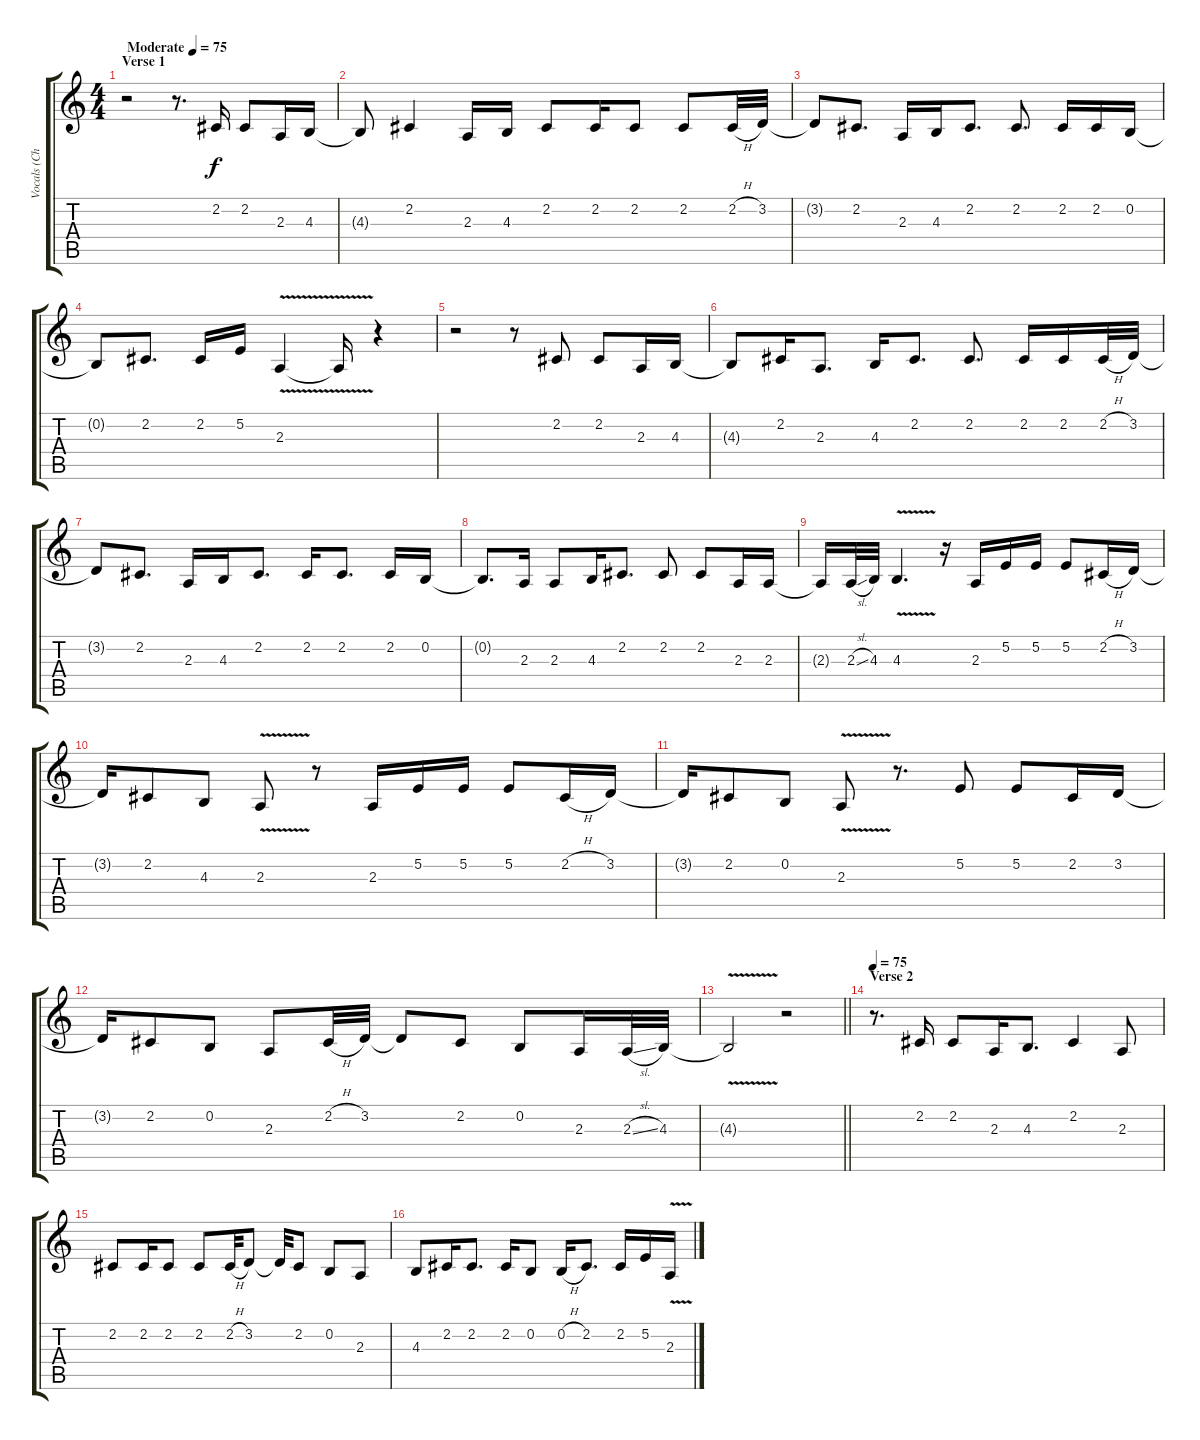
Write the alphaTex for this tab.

\track ("Vocals (Chito)" "Vocals (Ch") {instrument lead2sawtooth}
\staff {score tabs}
\tuning (E4 B3 G3 D3 A2 E2) {hide}
\ts (4 4)
\section ("" "Verse 1")
\tempo (75 "Moderate")
\tempo 73
\tempo (75 "Moderate")
\clef g2
\ks c
r.2{dy f instrument lead2sawtooth} r.8{d} 2.2.16 2.2.8 2.3.16 4.3.16 |
4.3{t}.8 2.2.4 2.3.16 4.3.16 2.2.8 2.2.16 2.2.8 2.2.8 2.2{h}.32 3.2.32 |
3.2{t}.8 2.2.8{d} 2.3.16 4.3.16 2.2.8{d} 2.2.8{d} 2.2.16 2.2.16 0.2.16 |
0.2{t}.8 2.2.8{d} 2.2.16 5.2.16 2.3{v}.4 2.3{t}.16 r.4 |
r.2 r.8 2.2.8 2.2.8 2.3.16 4.3.16 |
4.3{t}.8 2.2.16 2.3.8{d} 4.3.16 2.2.8{d} 2.2.8{d} 2.2.16 2.2.16 2.2{h}.32 3.2.32 |
3.2{t}.8 2.2.8{d} 2.3.16 4.3.16 2.2.8{d} 2.2.16 2.2.8{d} 2.2.16 0.2.16 |
0.2{t}.8{d} 2.3.16 2.3.8 4.3.16 2.2.8{d} 2.2.8 2.2.8 2.3.16 2.3.16 |
2.3{t}.16 2.3{sl}.32 4.3.32 4.3{v}.4{d} r.16 2.3.16 5.2.16 5.2.16 5.2.8 2.2{h}.16 3.2.16 |
3.2{t}.16 2.2.8 4.3.8 2.3{v}.8 r.8 2.3.16 5.2.16 5.2.16 5.2.8 2.2{h}.16 3.2.16 |
3.2{t}.16 2.2.8 0.2.8 2.3{v}.8 r.8{d} 5.2.8 5.2.8 2.2.16 3.2.16 |
3.2{t}.16 2.2.8 0.2.8 2.3.8 2.2{h}.32 3.2.32 3.2{t}.8 2.2.8 0.2.8 2.3.16 2.3{sl}.32 4.3.32 |
\barLineRight lightlight
4.3{v t}.2 r.2 |
\section ("" "Verse 2")
\tempo 75
r.8{d} 2.2.16 2.2.8 2.3.16 4.3.8{d} 2.2.4 2.3.8 |
2.2.8 2.2.16 2.2.8 2.2.8 2.2{h}.32 3.2.8 3.2{t}.32 2.2.8 0.2.8 2.3.8 |
4.3.8 2.2.16 2.2.8{d} 2.2.16 0.2.8 0.2{h}.16 2.2.8{d} 2.2.16 5.2.16 2.3{v}.16
